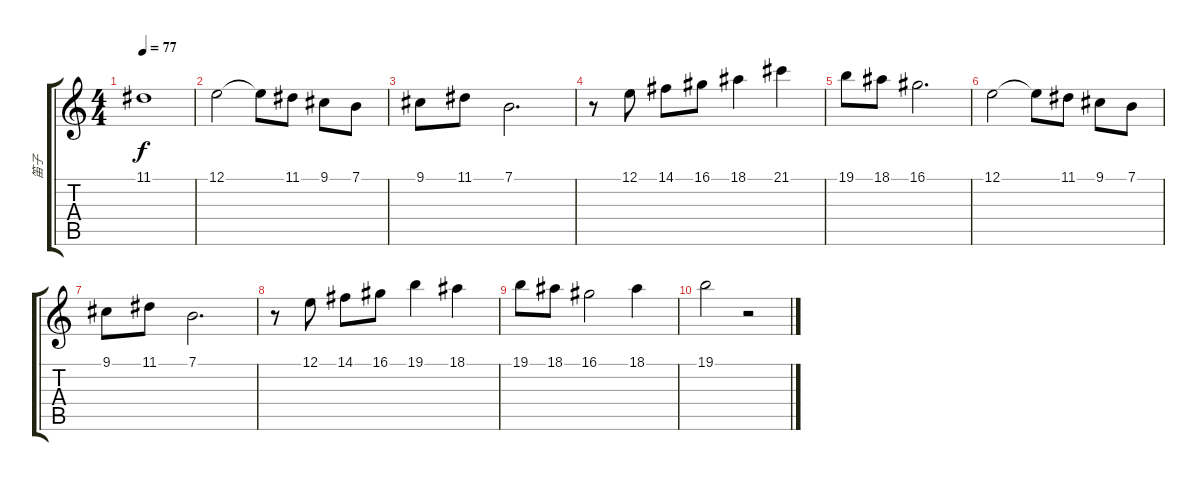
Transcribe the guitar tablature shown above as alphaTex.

\track ("笛子" "笛子") {instrument flute}
\staff {score tabs}
\tuning (E4 B3 G3 D3 A2 E2) {hide}
\ts (4 4)
\tempo 77
\clef g2
\ks c
11.1.1{dy f} |
12.1.2 12.1{t}.8 11.1.8 9.1.8 7.1.8 |
9.1.8 11.1.8 7.1.2{d} |
r.8 12.1.8 14.1.8 16.1.8 18.1.4 21.1.4 |
19.1.8 18.1.8 16.1.2{d} |
12.1.2 12.1{t}.8 11.1.8 9.1.8 7.1.8 |
9.1.8 11.1.8 7.1.2{d} |
r.8 12.1.8 14.1.8 16.1.8 19.1.4 18.1.4 |
19.1.8 18.1.8 16.1.2 18.1.4 |
19.1.2 r.2
